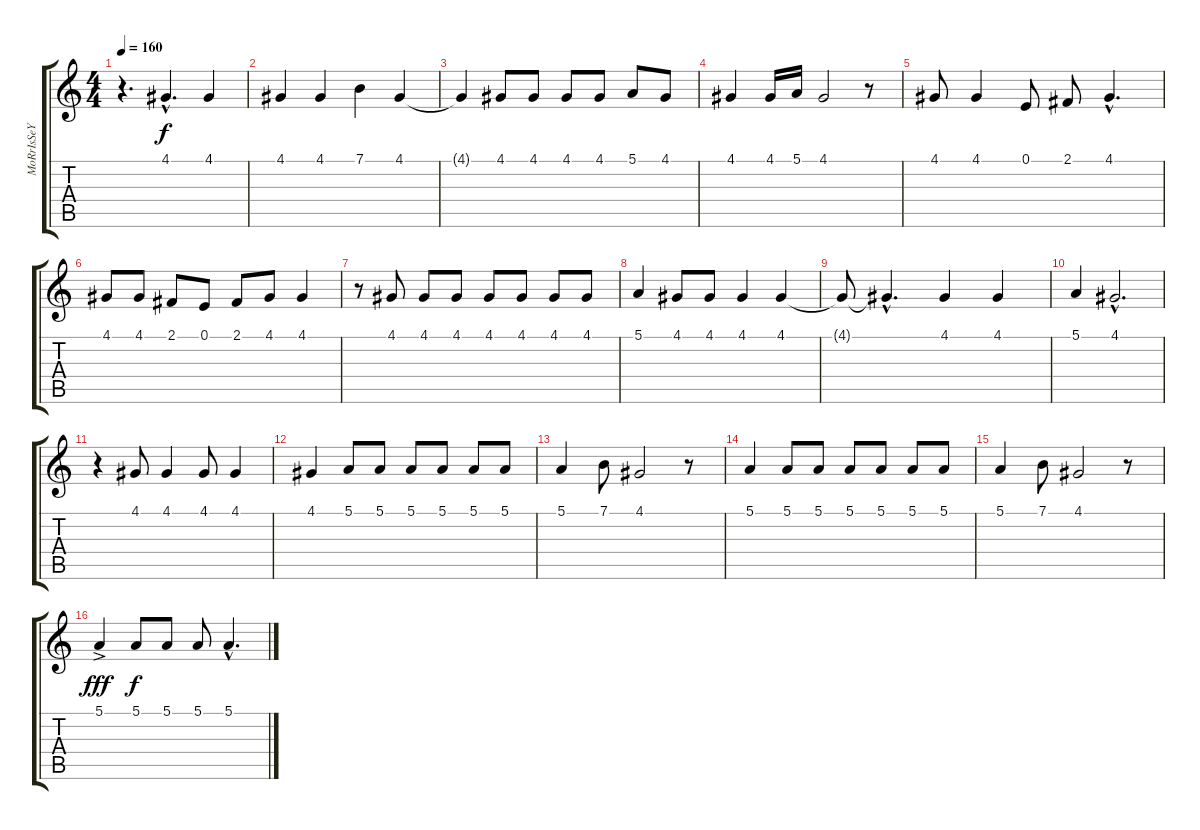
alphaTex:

\track ("MoRrIsSeY" "MoRrIsSeY") {instrument flute}
\staff {score tabs}
\tuning (E4 B3 G3 D3 A2 E2) {hide}
\ts (4 4)
\tempo 160
\clef g2
\ks c
r.4{d dy f} 4.1{hac}.4{d} 4.1.4 |
4.1.4 4.1.4 7.1.4 4.1.4 |
4.1{t}.4 4.1.8 4.1.8 4.1.8 4.1.8 5.1.8 4.1.8 |
4.1.4 4.1.16 5.1.16 4.1.2 r.8 |
4.1.8 4.1.4 0.1.8 2.1.8 4.1{hac}.4{d} |
4.1.8 4.1.8 2.1.8 0.1.8 2.1.8 4.1.8 4.1.4 |
r.8 4.1.8 4.1.8 4.1.8 4.1.8 4.1.8 4.1.8 4.1.8 |
5.1.4 4.1.8 4.1.8 4.1.4 4.1.4 |
4.1{t}.8 4.1{hac t}.4{d} 4.1.4 4.1.4 |
5.1.4 4.1{hac}.2{d} |
r.4 4.1.8 4.1.4 4.1.8 4.1.4 |
4.1.4 5.1.8 5.1.8 5.1.8 5.1.8 5.1.8 5.1.8 |
5.1.4 7.1.8 4.1.2 r.8 |
5.1.4 5.1.8 5.1.8 5.1.8 5.1.8 5.1.8 5.1.8 |
5.1.4 7.1.8 4.1.2 r.8 |
5.1{ac}.4{dy fff} 5.1.8{dy f} 5.1.8 5.1.8 5.1{hac}.4{d}
